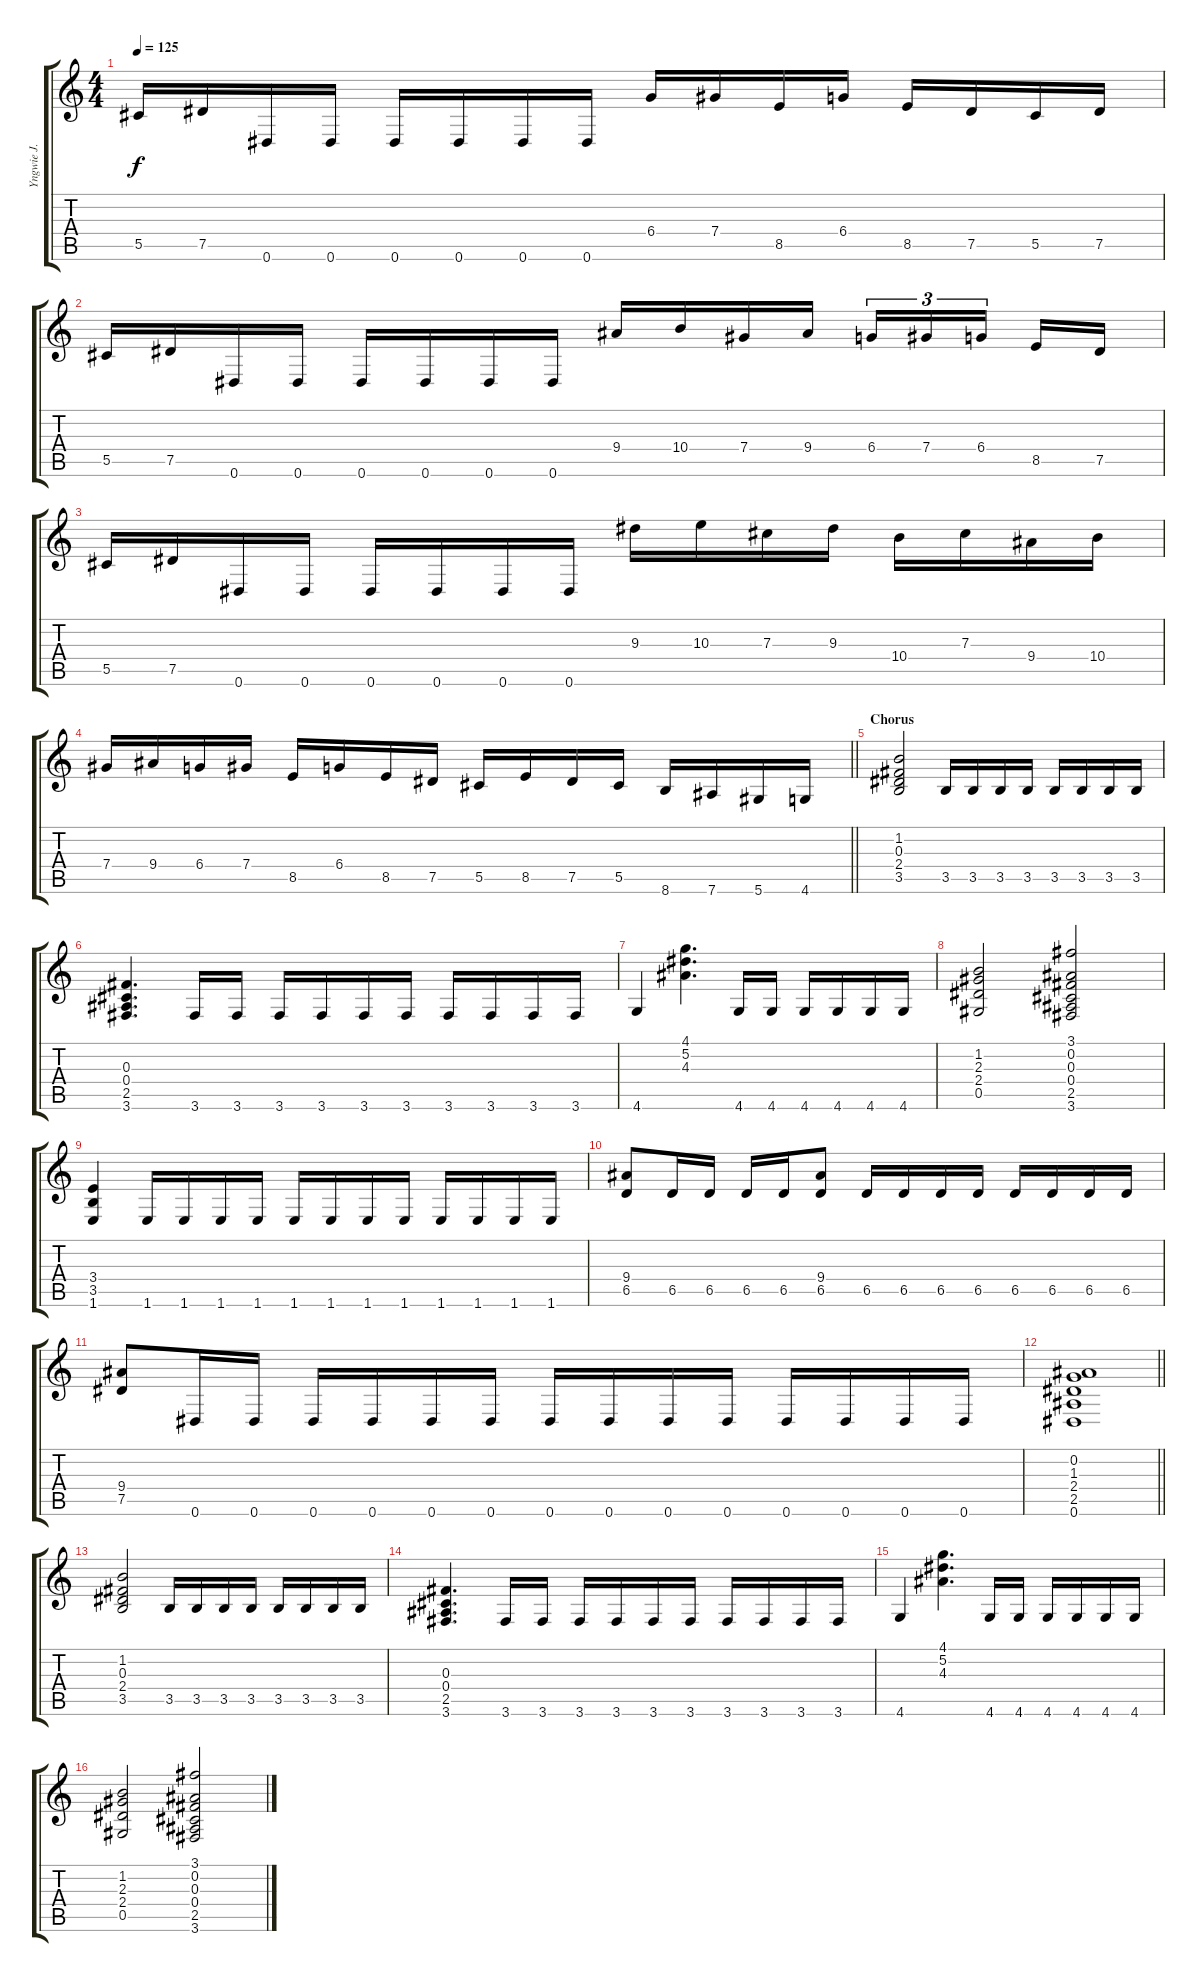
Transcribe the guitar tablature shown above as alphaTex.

\track ("Yngwie J. Malmsteen" "Yngwie J. ") {instrument overdrivenguitar}
\staff {score tabs}
\tuning (Eb4 Bb3 Gb3 Db3 Ab2 Eb2) {hide}
\ts (4 4)
\tempo 125
\clef g2
\ks c
5.5.16{dy f} 7.5.16 0.6.16 0.6.16 0.6.16 0.6.16 0.6.16 0.6.16 6.4.16 7.4.16 8.5.16 6.4.16 8.5.16 7.5.16 5.5.16 7.5.16 |
5.5.16 7.5.16 0.6.16 0.6.16 0.6.16 0.6.16 0.6.16 0.6.16 9.4.16 10.4.16 7.4.16 9.4.16 6.4.16{tu (3 2)} 7.4.16{tu (3 2)} 6.4.16{tu (3 2) beam splitsecondary} 8.5.16 7.5.16 |
5.5.16 7.5.16 0.6.16 0.6.16 0.6.16 0.6.16 0.6.16 0.6.16 9.3.16 10.3.16 7.3.16 9.3.16 10.4.16 7.3.16 9.4.16 10.4.16 |
\barLineRight lightlight
7.4.16 9.4.16 6.4.16 7.4.16 8.5.16 6.4.16 8.5.16 7.5.16 5.5.16 8.5.16 7.5.16 5.5.16 8.6.16 7.6.16 5.6.16 4.6.16 |
\section ("" "Chorus")
(1.2 0.3 2.4 3.5).2 3.5.16 3.5.16 3.5.16 3.5.16 3.5.16 3.5.16 3.5.16 3.5.16 |
(0.3 0.4 2.5 3.6).4{d} 3.6.16 3.6.16 3.6.16 3.6.16 3.6.16 3.6.16 3.6.16 3.6.16 3.6.16 3.6.16 |
4.6.4 (4.1 5.2 4.3).4{d} 4.6.16 4.6.16 4.6.16 4.6.16 4.6.16 4.6.16 |
(1.2 2.3 2.4 0.5).2 (3.1 0.2 0.3 0.4 2.5 3.6).2 |
(3.4 3.5 1.6).4 1.6.16 1.6.16 1.6.16 1.6.16 1.6.16 1.6.16 1.6.16 1.6.16 1.6.16 1.6.16 1.6.16 1.6.16 |
(9.4 6.5).8 6.5.16 6.5.16 6.5.16 6.5.16 (9.4 6.5).8 6.5.16 6.5.16 6.5.16 6.5.16 6.5.16 6.5.16 6.5.16 6.5.16 |
(9.4 7.5).8 0.6.16 0.6.16 0.6.16 0.6.16 0.6.16 0.6.16 0.6.16 0.6.16 0.6.16 0.6.16 0.6.16 0.6.16 0.6.16 0.6.16 |
\barLineRight lightlight
(0.2 1.3 2.4 2.5 0.6).1 |
(1.2 0.3 2.4 3.5).2 3.5.16 3.5.16 3.5.16 3.5.16 3.5.16 3.5.16 3.5.16 3.5.16 |
(0.3 0.4 2.5 3.6).4{d} 3.6.16 3.6.16 3.6.16 3.6.16 3.6.16 3.6.16 3.6.16 3.6.16 3.6.16 3.6.16 |
4.6.4 (4.1 5.2 4.3).4{d} 4.6.16 4.6.16 4.6.16 4.6.16 4.6.16 4.6.16 |
(1.2 2.3 2.4 0.5).2 (3.1 0.2 0.3 0.4 2.5 3.6).2
